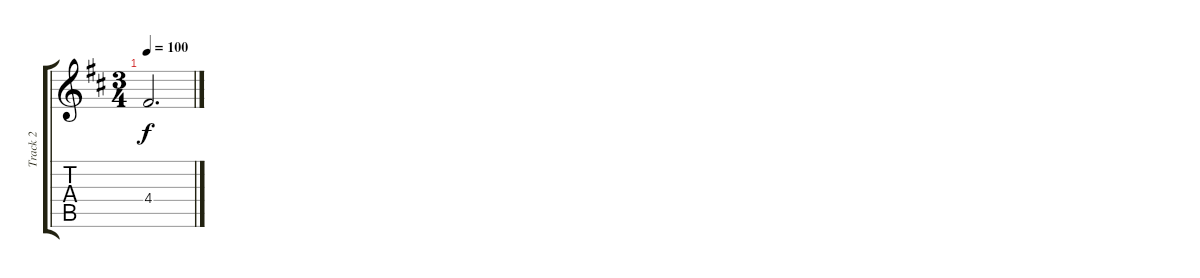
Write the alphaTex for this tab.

\track ("Track 2" "Track 2") {instrument acousticguitarnylon}
\staff {score tabs}
\tuning (E4 B3 G3 D3 A2 E2) {hide}
\ts (3 4)
\tempo 100
\clef g2
\ks bminor
4.4.2{d dy f}
